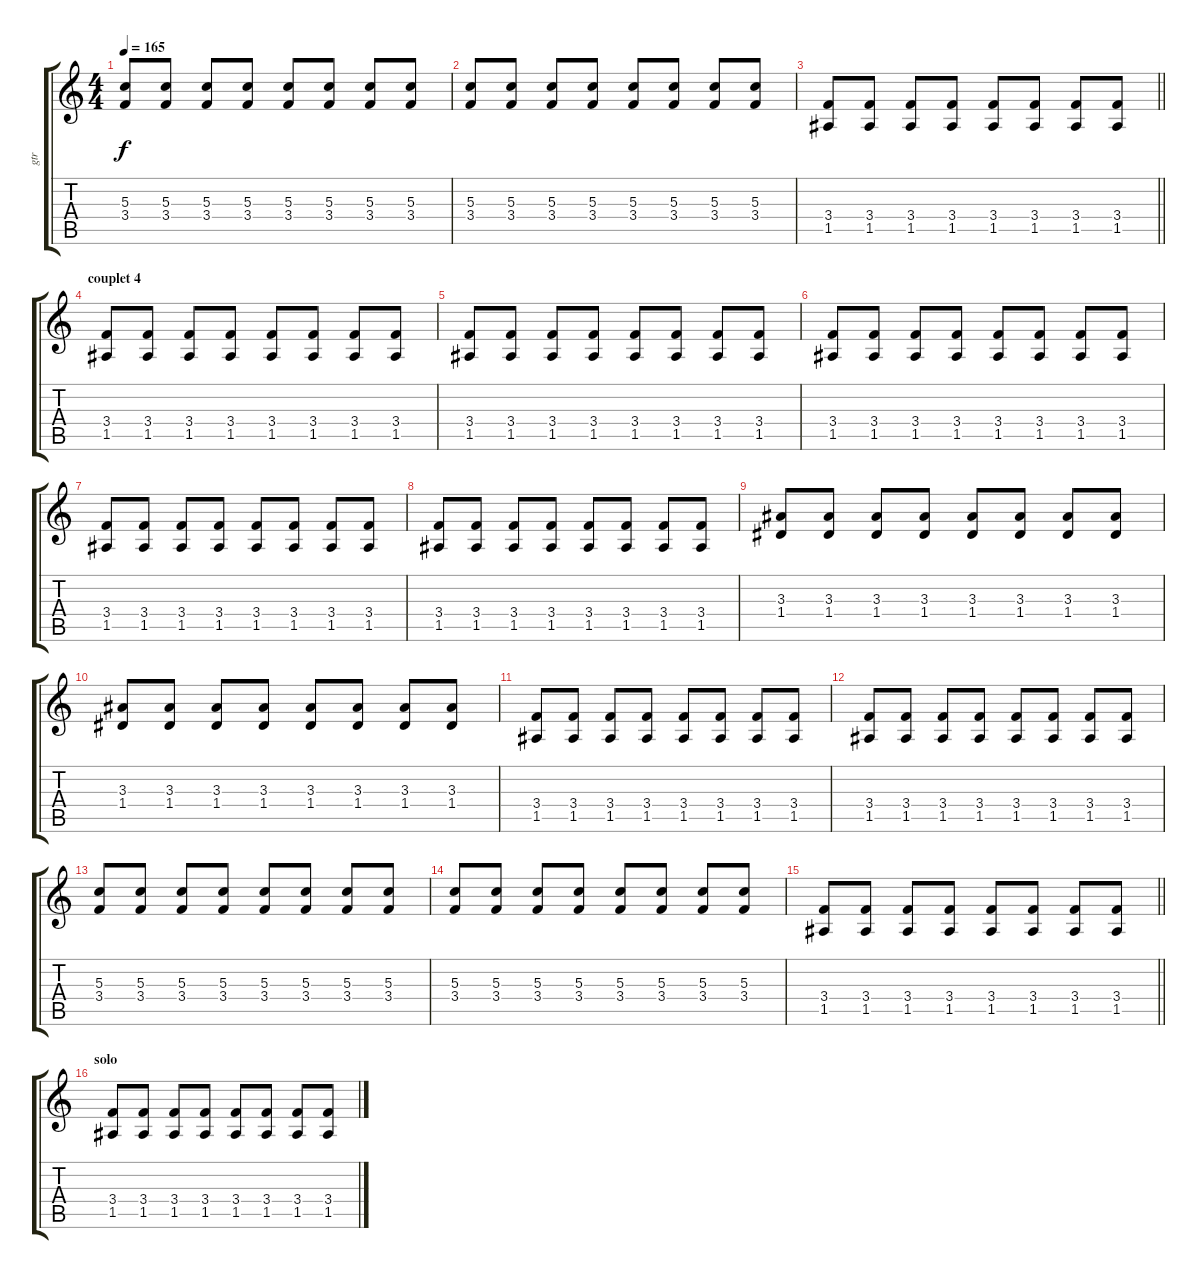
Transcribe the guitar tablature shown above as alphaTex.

\track ("gtr" "gtr") {instrument overdrivenguitar}
\staff {score tabs}
\tuning (E4 B3 G3 D3 A2 E2) {hide}
\ts (4 4)
\tempo 165
\clef g2
\ks c
(5.3 3.4).8{dy f} (5.3 3.4).8 (5.3 3.4).8 (5.3 3.4).8 (5.3 3.4).8 (5.3 3.4).8 (5.3 3.4).8 (5.3 3.4).8 |
(5.3 3.4).8 (5.3 3.4).8 (5.3 3.4).8 (5.3 3.4).8 (5.3 3.4).8 (5.3 3.4).8 (5.3 3.4).8 (5.3 3.4).8 |
\barLineRight lightlight
(3.4 1.5).8 (3.4 1.5).8 (3.4 1.5).8 (3.4 1.5).8 (3.4 1.5).8 (3.4 1.5).8 (3.4 1.5).8 (3.4 1.5).8 |
\section ("" "couplet 4")
(3.4 1.5).8 (3.4 1.5).8 (3.4 1.5).8 (3.4 1.5).8 (3.4 1.5).8 (3.4 1.5).8 (3.4 1.5).8 (3.4 1.5).8 |
(3.4 1.5).8 (3.4 1.5).8 (3.4 1.5).8 (3.4 1.5).8 (3.4 1.5).8 (3.4 1.5).8 (3.4 1.5).8 (3.4 1.5).8 |
(3.4 1.5).8 (3.4 1.5).8 (3.4 1.5).8 (3.4 1.5).8 (3.4 1.5).8 (3.4 1.5).8 (3.4 1.5).8 (3.4 1.5).8 |
(3.4 1.5).8 (3.4 1.5).8 (3.4 1.5).8 (3.4 1.5).8 (3.4 1.5).8 (3.4 1.5).8 (3.4 1.5).8 (3.4 1.5).8 |
(3.4 1.5).8 (3.4 1.5).8 (3.4 1.5).8 (3.4 1.5).8 (3.4 1.5).8 (3.4 1.5).8 (3.4 1.5).8 (3.4 1.5).8 |
(3.3 1.4).8 (3.3 1.4).8 (3.3 1.4).8 (3.3 1.4).8 (3.3 1.4).8 (3.3 1.4).8 (3.3 1.4).8 (3.3 1.4).8 |
(3.3 1.4).8 (3.3 1.4).8 (3.3 1.4).8 (3.3 1.4).8 (3.3 1.4).8 (3.3 1.4).8 (3.3 1.4).8 (3.3 1.4).8 |
(3.4 1.5).8 (3.4 1.5).8 (3.4 1.5).8 (3.4 1.5).8 (3.4 1.5).8 (3.4 1.5).8 (3.4 1.5).8 (3.4 1.5).8 |
(3.4 1.5).8 (3.4 1.5).8 (3.4 1.5).8 (3.4 1.5).8 (3.4 1.5).8 (3.4 1.5).8 (3.4 1.5).8 (3.4 1.5).8 |
(5.3 3.4).8 (5.3 3.4).8 (5.3 3.4).8 (5.3 3.4).8 (5.3 3.4).8 (5.3 3.4).8 (5.3 3.4).8 (5.3 3.4).8 |
(5.3 3.4).8 (5.3 3.4).8 (5.3 3.4).8 (5.3 3.4).8 (5.3 3.4).8 (5.3 3.4).8 (5.3 3.4).8 (5.3 3.4).8 |
\barLineRight lightlight
(3.4 1.5).8 (3.4 1.5).8 (3.4 1.5).8 (3.4 1.5).8 (3.4 1.5).8 (3.4 1.5).8 (3.4 1.5).8 (3.4 1.5).8 |
\section ("" "solo")
(3.4 1.5).8 (3.4 1.5).8 (3.4 1.5).8 (3.4 1.5).8 (3.4 1.5).8 (3.4 1.5).8 (3.4 1.5).8 (3.4 1.5).8
